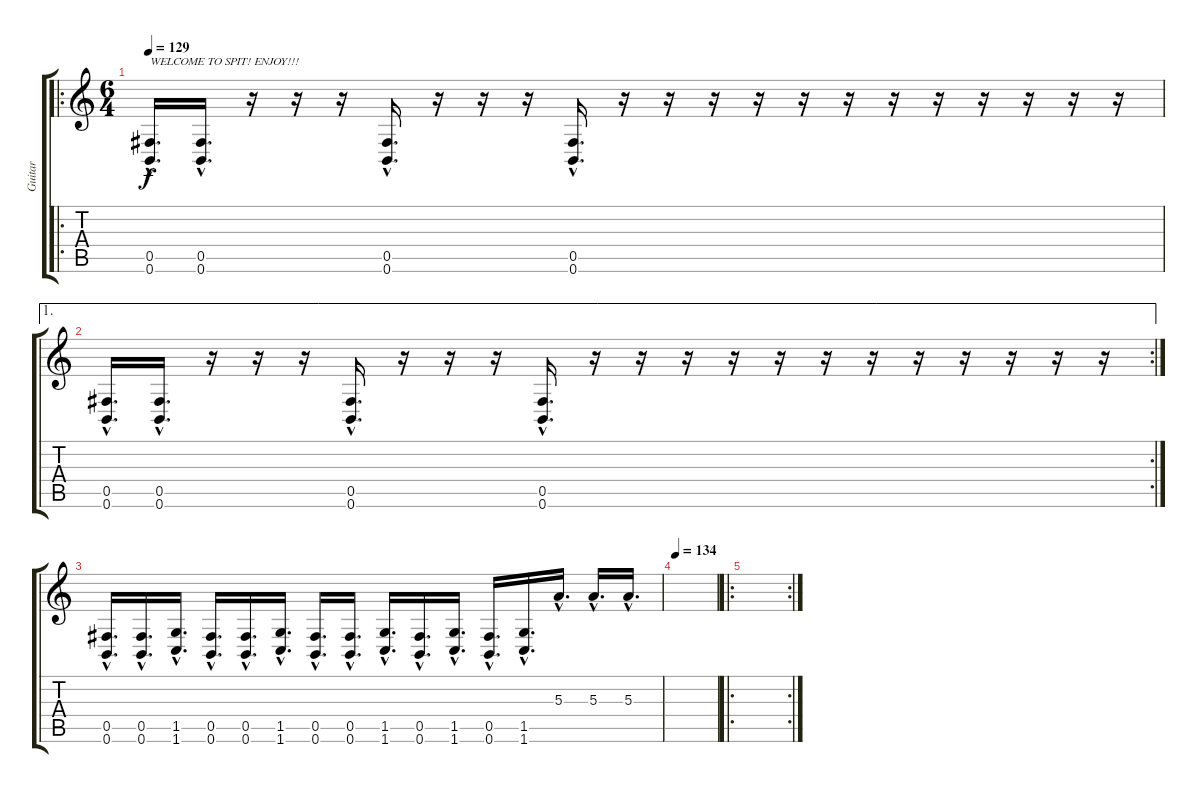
\track ("Guitar" "Guitar") {instrument distortionguitar}
\staff {score tabs}
\tuning (Db4 Ab3 E3 B2 Gb2 B1) {hide}
\ro
\ts (6 4)
\tempo 129
\clef g2
\ks c
(0.5{hac} 0.6{hac}).16{d txt "WELCOME TO SPIT! ENJOY!!!" dy f instrument distortionguitar} (0.5{hac} 0.6{hac}).16{d} r.16 r.16 r.16 (0.5{hac} 0.6{hac}).16{d} r.16 r.16 r.16 (0.5{hac} 0.6{hac}).16{d} r.16 r.16 r.16 r.16 r.16 r.16 r.16 r.16 r.16 r.16 r.16 r.16 |
\ae 1
\rc 2
(0.5{hac} 0.6{hac}).16{d} (0.5{hac} 0.6{hac}).16{d} r.16 r.16 r.16 (0.5{hac} 0.6{hac}).16{d} r.16 r.16 r.16 (0.5{hac} 0.6{hac}).16{d} r.16 r.16 r.16 r.16 r.16 r.16 r.16 r.16 r.16 r.16 r.16 r.16 |
(0.5{hac} 0.6{hac}).16{d} (0.5{hac} 0.6{hac}).16{d} (1.5{hac} 1.6{hac}).16{d} (0.5{hac} 0.6{hac}).16{d} (0.5{hac} 0.6{hac}).16{d} (1.5{hac} 1.6{hac}).16{d} (0.5{hac} 0.6{hac}).16{d} (0.5{hac} 0.6{hac}).16{d} (1.5{hac} 1.6{hac}).16{d} (0.5{hac} 0.6{hac}).16{d} (1.5{hac} 1.6{hac}).16{d} (0.5{hac} 0.6{hac}).16{d} (1.5{hac} 1.6{hac}).16{d} 5.3{hac}.16{d} 5.3{hac}.16{d} 5.3{hac}.16{d} |
\tempo 134
|
\ro
\rc 2
